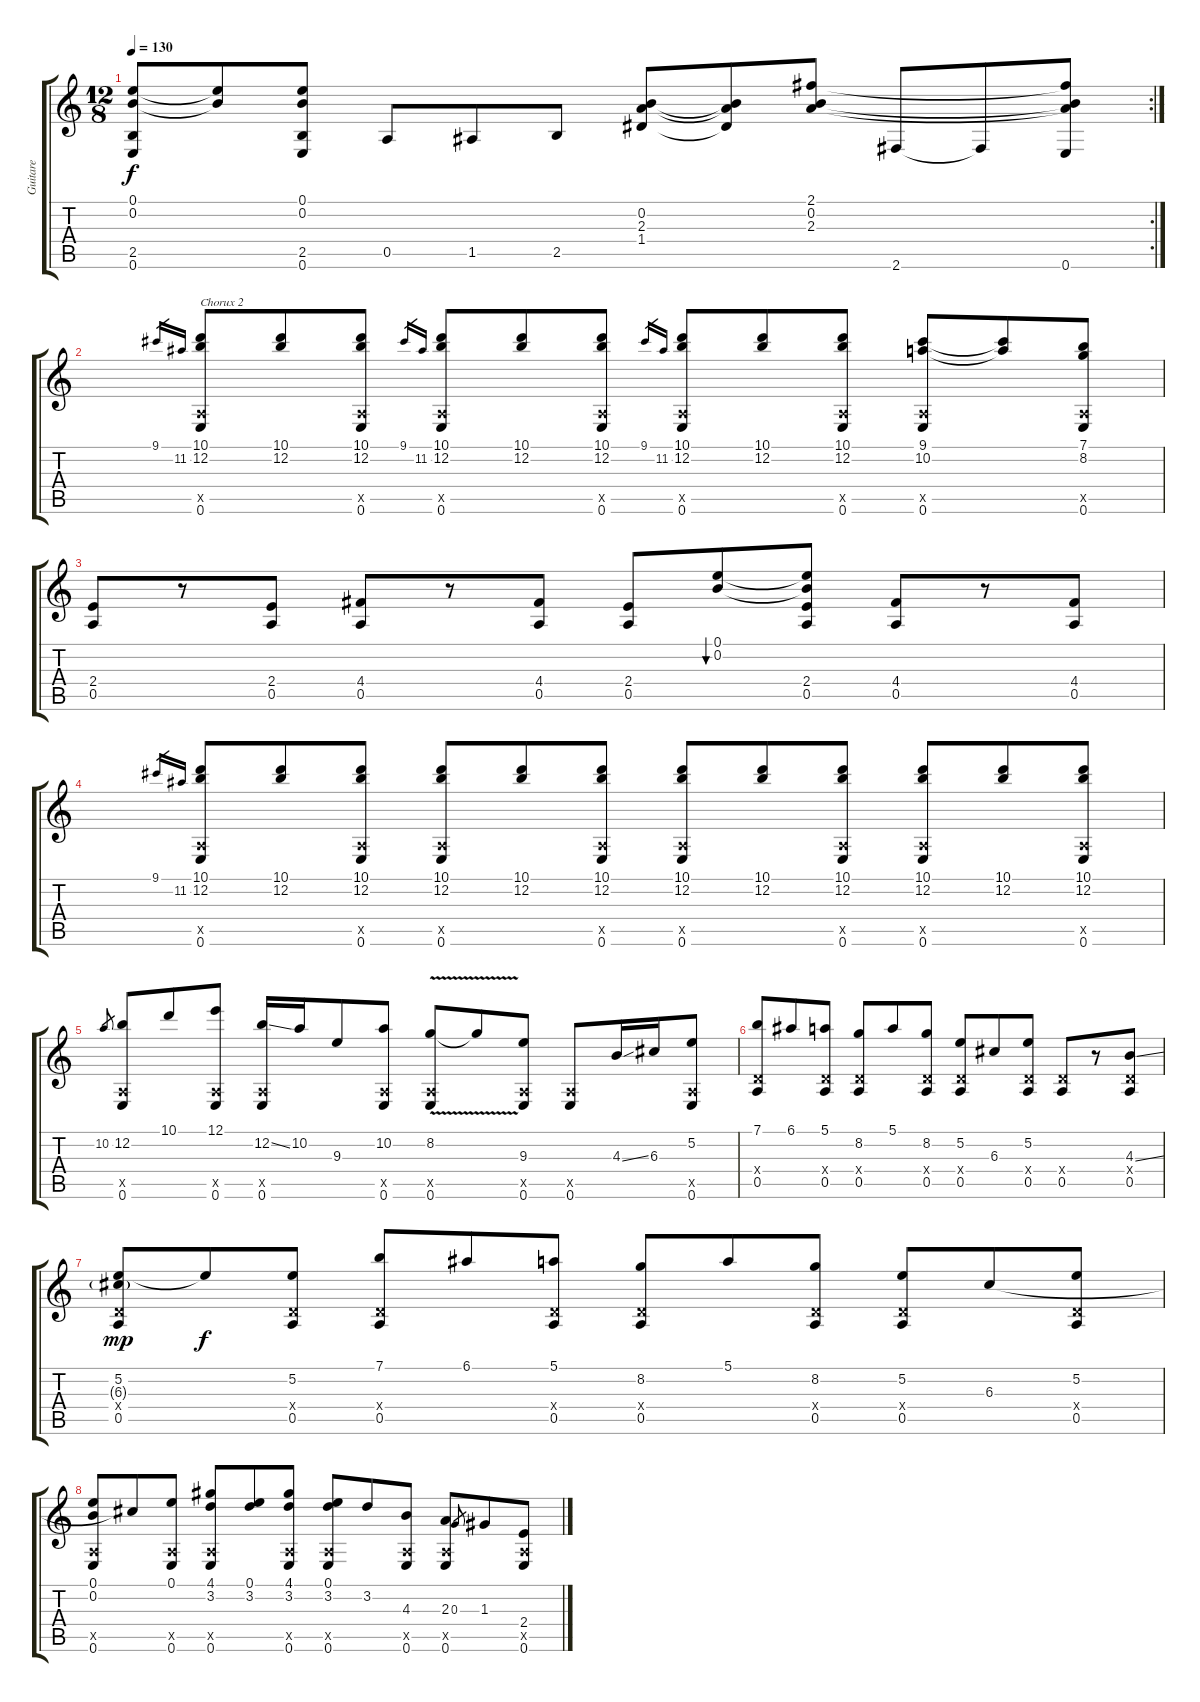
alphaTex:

\track ("Guitare" "Guitare") {instrument acousticguitarsteel}
\staff {score tabs}
\tuning (E4 B3 G3 D3 A2 E2) {hide}
\rc 2
\ts (12 8)
\tempo 130
\clef g2
\ks c
(0.1 0.2 2.5 0.6).8{dy f} (0.1{t} 0.2{t}).8 (0.1 0.2 2.5 0.6).8 0.5.8 1.5.8 2.5.8 (0.2 2.3 1.4).8 (0.2{t} 2.3{t} 1.4{t}).8 (2.1 0.2 2.3).8 2.6.8 2.6{t}.8 (2.1{t} 0.2{t} 2.3{t} 0.6).8 |
9.1.16{gr} 11.2.16{gr} (10.1 12.2 0.5{x} 0.6).8{txt "Chorux 2"} (10.1 12.2).8 (10.1 12.2 0.5{x} 0.6).8 9.1.16{gr} 11.2.16{gr} (10.1 12.2 0.5{x} 0.6).8 (10.1 12.2).8 (10.1 12.2 0.5{x} 0.6).8 9.1.16{gr} 11.2.16{gr} (10.1 12.2 0.5{x} 0.6).8 (10.1 12.2).8 (10.1 12.2 0.5{x} 0.6).8 (9.1 10.2 0.5{x} 0.6).8 (9.1{t} 10.2{t}).8 (7.1 8.2 0.5{x} 0.6).8 |
(2.4 0.5).8 r.8 (2.4 0.5).8 (4.4 0.5).8 r.8 (4.4 0.5).8 (2.4 0.5).8 (0.1 0.2).8{bu 120} (0.1{t} 0.2{t} 2.4 0.5).8 (4.4 0.5).8 r.8 (4.4 0.5).8 |
9.1.16{gr} 11.2.16{gr} (10.1 12.2 0.5{x} 0.6).8 (10.1 12.2).8 (10.1 12.2 0.5{x} 0.6).8 (10.1 12.2 0.5{x} 0.6).8 (10.1 12.2).8 (10.1 12.2 0.5{x} 0.6).8 (10.1 12.2 0.5{x} 0.6).8 (10.1 12.2).8 (10.1 12.2 0.5{x} 0.6).8 (10.1 12.2 0.5{x} 0.6).8 (10.1 12.2).8 (10.1 12.2 0.5{x} 0.6).8 |
10.2.8{gr} (12.2 0.5{x} 0.6).8 10.1.8 (12.1 0.5{x} 0.6).8 (12.2{ss} 0.5{x} 0.6).16 10.2.16 9.3.8 (10.2 0.5{x} 0.6).8 (8.2{v} 0.5{v x} 0.6{v}).8 8.2{t}.8 (9.3 0.5{x} 0.6).8 (0.5{x} 0.6).8 4.3{ss}.16 6.3.16 (5.2 0.5{x} 0.6).8 |
(7.1 0.4{x} 0.5).8 6.1.8 (5.1 0.4{x} 0.5).8 (8.2 0.4{x} 0.5).8 5.1.8 (8.2 0.4{x} 0.5).8 (5.2 0.4{x} 0.5).8 6.3.8 (5.2 0.4{x} 0.5).8 (0.4{x} 0.5).8 r.8 (4.3{ss} 0.4{x} 0.5).8 |
(5.2 6.3{g} 0.4{x} 0.5).8{dy mp} 5.2{t}.8{dy f} (5.2 0.4{x} 0.5).8 (7.1 0.4{x} 0.5).8 6.1.8 (5.1 0.4{x} 0.5).8 (8.2 0.4{x} 0.5).8 5.1.8 (8.2 0.4{x} 0.5).8 (5.2 0.4{x} 0.5).8 6.3.8 (5.2 0.4{x} 0.5).8 |
(0.1 0.2 0.5{x} 0.6).8 6.3{t}.8 (0.1 0.5{x} 0.6).8 (4.1 3.2 0.5{x} 0.6).8 (0.1 3.2).8 (4.1 3.2 0.5{x} 0.6).8 (0.1 3.2 0.5{x} 0.6).8 3.2.8 (4.3 0.5{x} 0.6).8 (2.3 0.5{x} 0.6).8 0.3.8{gr} 1.3.8 (2.4 0.5{x} 0.6).8
